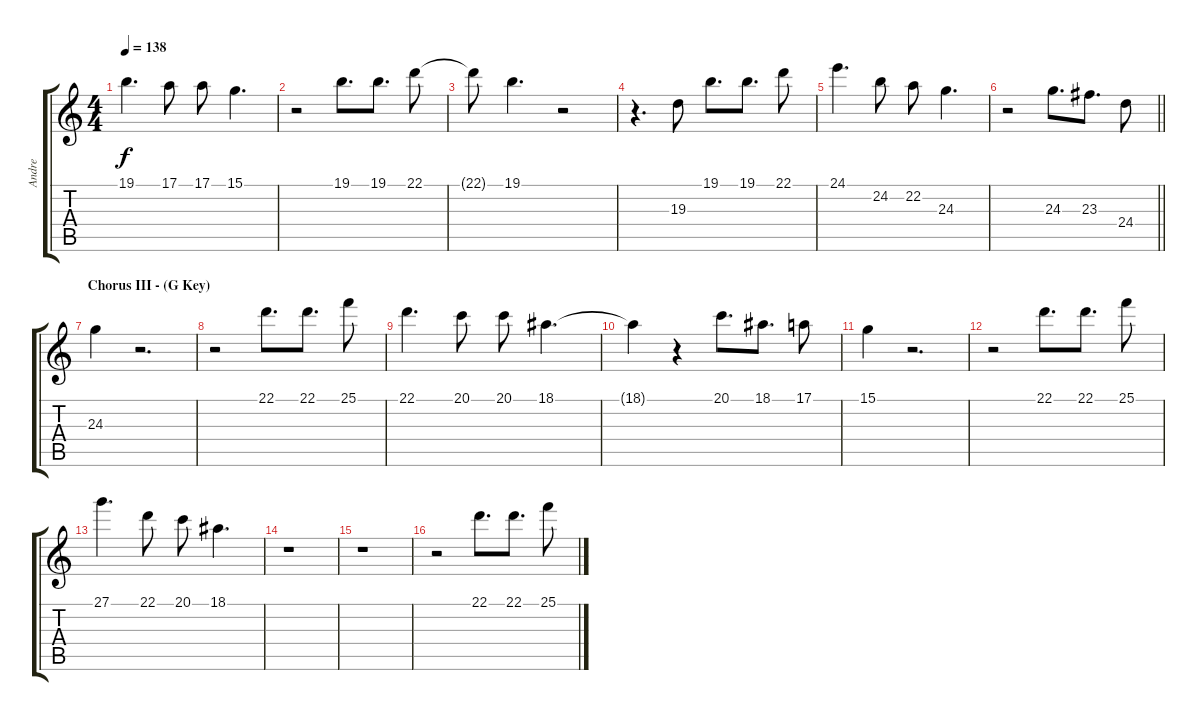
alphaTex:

\track ("Andre" "Andre") {instrument flute}
\staff {score tabs}
\tuning (E4 B3 G3 D3 A2 E2) {hide}
\ts (4 4)
\tempo 138
\clef g2
\ks c
19.1.4{d dy f} 17.1.8 17.1.8 15.1.4{d} |
r.2 19.1.8{d} 19.1.8{d} 22.1.8 |
22.1{t}.8 19.1.4{d} r.2 |
r.4{d} 19.3.8 19.1.8{d} 19.1.8{d} 22.1.8 |
24.1.4{d} 24.2.8 22.2.8 24.3.4{d} |
\barLineRight lightlight
r.2 24.3.8{d} 23.3.8{d} 24.4.8 |
\section ("" "Chorus III - (G Key)")
24.3.4 r.2{d} |
r.2 22.1.8{d} 22.1.8{d} 25.1.8 |
22.1.4{d} 20.1.8 20.1.8 18.1.4{d} |
18.1{t}.4 r.4 20.1.8{d} 18.1.8{d} 17.1.8 |
15.1.4 r.2{d} |
r.2 22.1.8{d} 22.1.8{d} 25.1.8 |
27.1.4{d} 22.1.8 20.1.8 18.1.4{d} |
r.1 |
r.1 |
r.2 22.1.8{d} 22.1.8{d} 25.1.8
